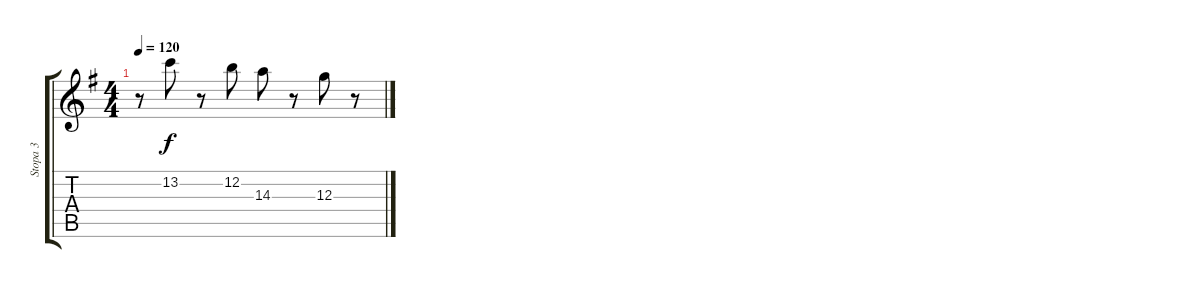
\track ("Stopa 3" "Stopa 3") {instrument acousticguitarsteel}
\staff {score tabs}
\tuning (E4 B3 G3 D3 A2 E2) {hide}
\ts (4 4)
\tempo 120
\clef g2
\ks g
r.8{dy f} 13.2.8 r.8 12.2.8 14.3.8 r.8 12.3.8 r.8
